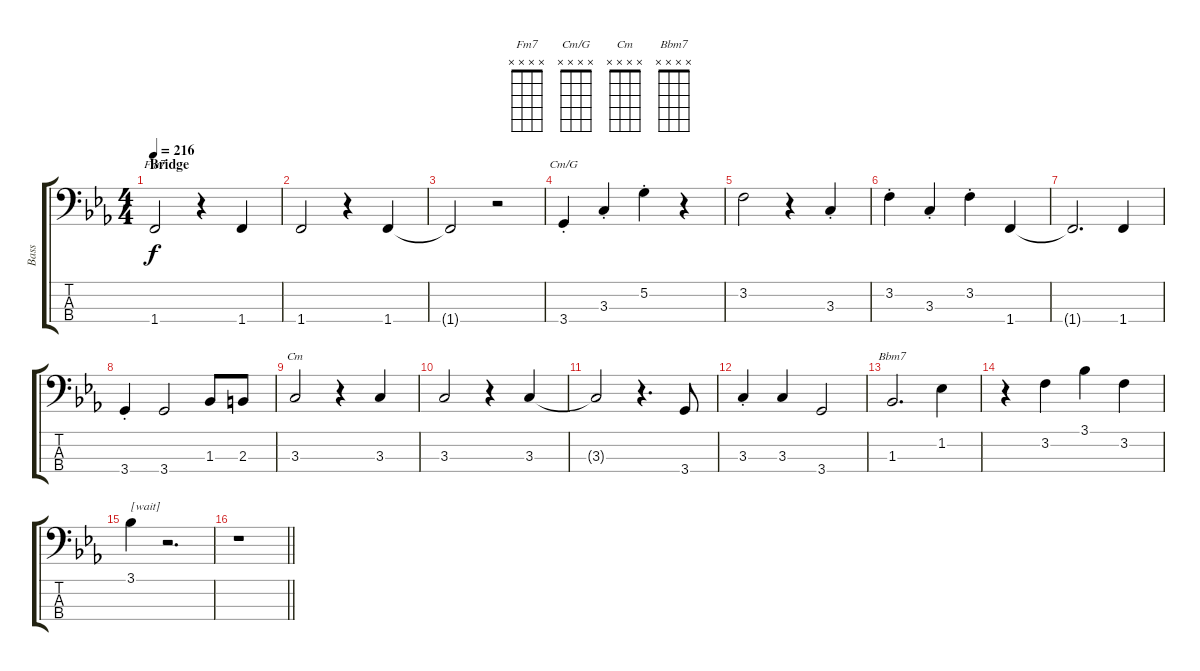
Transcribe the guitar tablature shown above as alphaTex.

\track ("Bass" "Bass") {instrument electricbassfinger}
\staff {score tabs}
\tuning (G2 D2 A1 E1) {hide}
\chord ("Fm7" x x x x)
\chord ("Cm/G" x x x x)
\chord ("Cm" x x x x)
\chord ("Bbm7" x x x x)
\ts (4 4)
\section ("" "Bridge")
\tempo 216
\clef f4
\ks eb
1.4.2{ch "Fm7" dy f} r.4 1.4.4 |
1.4.2 r.4 1.4.4 |
1.4{t}.2 r.2 |
3.4{st}.4{ch "Cm/G"} 3.3{st}.4 5.2{st}.4 r.4 |
3.2.2 r.4 3.3{st}.4 |
3.2{st}.4 3.3{st}.4 3.2{st}.4 1.4.4 |
1.4{t}.2{d} 1.4.4 |
3.4{st}.4 3.4.2 1.3.8 2.3.8 |
3.3.2{ch "Cm"} r.4 3.3.4 |
3.3.2 r.4 3.3.4 |
3.3{t}.2 r.4{d} 3.4.8 |
3.3{st}.4 3.3.4 3.4.2 |
1.3.2{d ch "Bbm7"} 1.2.4 |
r.4 3.2.4 3.1.4 3.2.4 |
3.1.4{txt "[wait]"} r.2{d} |
\barLineRight lightlight
r.1
